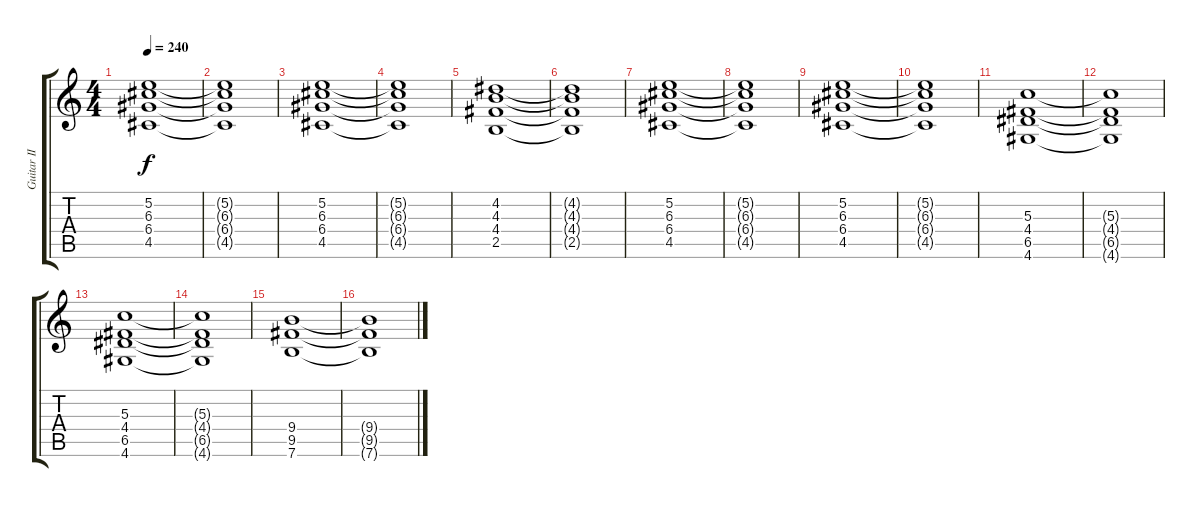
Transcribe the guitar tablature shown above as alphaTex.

\track ("Guitar II" "Guitar II") {instrument overdrivenguitar}
\staff {score tabs}
\tuning (E4 B3 G3 D3 A2 E2) {hide}
\ts (4 4)
\tempo 240
\clef g2
\ks c
(5.2 6.3 6.4 4.5).1{dy f} |
(5.2{t} 6.3{t} 6.4{t} 4.5{t}).1 |
(5.2 6.3 6.4 4.5).1 |
(5.2{t} 6.3{t} 6.4{t} 4.5{t}).1 |
(4.2 4.3 4.4 2.5).1 |
(4.2{t} 4.3{t} 4.4{t} 2.5{t}).1 |
(5.2 6.3 6.4 4.5).1 |
(5.2{t} 6.3{t} 6.4{t} 4.5{t}).1 |
(5.2 6.3 6.4 4.5).1 |
(5.2{t} 6.3{t} 6.4{t} 4.5{t}).1 |
(5.3 4.4 6.5 4.6).1 |
(5.3{t} 4.4{t} 6.5{t} 4.6{t}).1 |
(5.3 4.4 6.5 4.6).1 |
(5.3{t} 4.4{t} 6.5{t} 4.6{t}).1 |
(9.4 9.5 7.6).1 |
(9.4{t} 9.5{t} 7.6{t}).1
